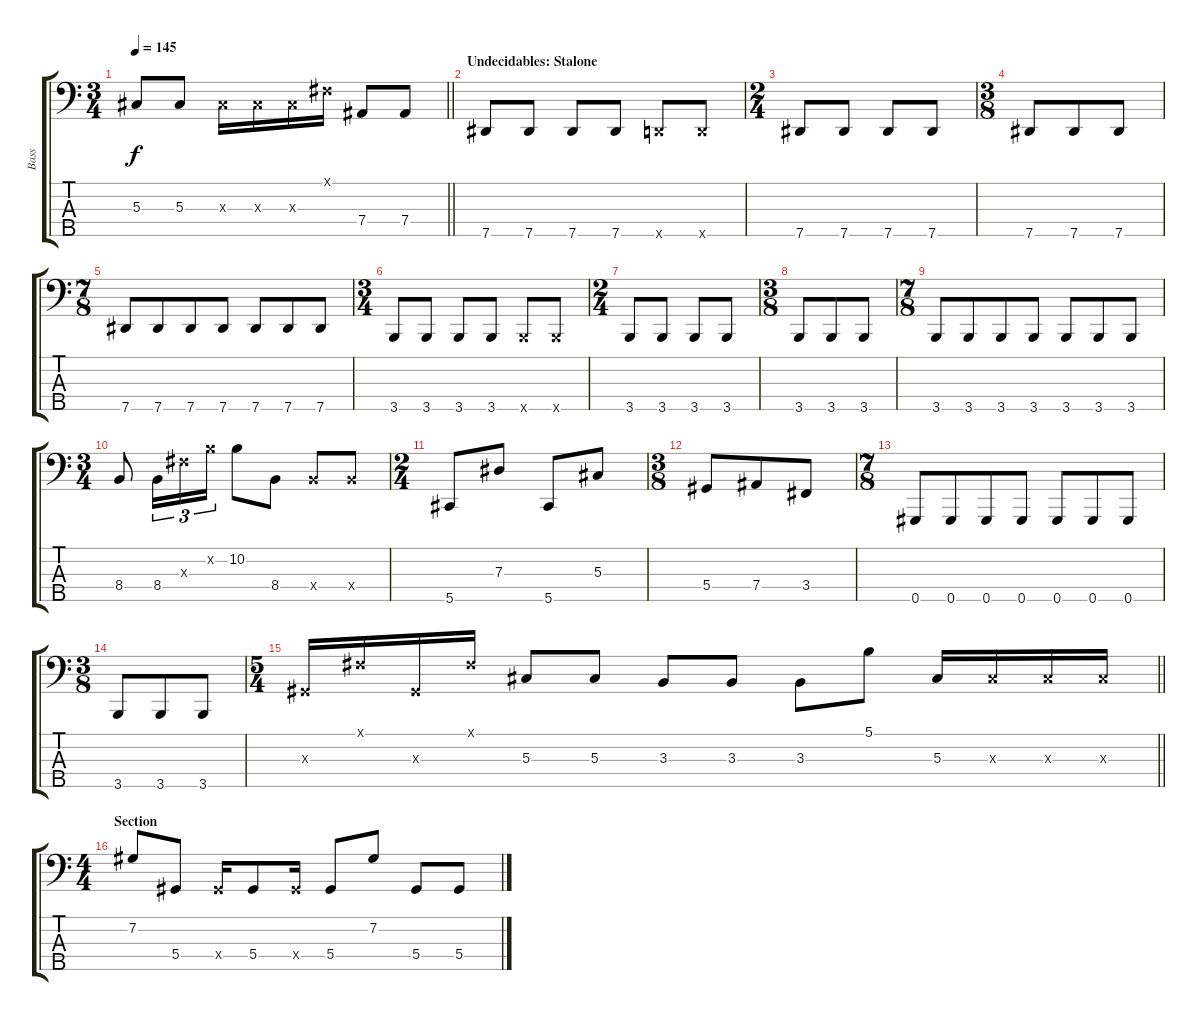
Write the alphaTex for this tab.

\track ("Bass" "Bass") {instrument slapbass1}
\staff {score tabs}
\tuning (Gb2 Db2 Ab1 Eb1 Ab0) {hide}
\ts (3 4)
\tempo 145
\clef f4
\barLineRight lightlight
\ks c
5.3.8{dy f} 5.3.8 5.3{x}.16 5.3{x}.16 5.3{x}.16 0.1{x}.16 7.4.8 7.4.8 |
\section ("" "Undecidables: Stalone")
7.5.8{instrument electricbassfinger} 7.5.8 7.5.8 7.5.8 6.5{x}.8 6.5{x}.8 |
\ts (2 4)
7.5.8 7.5.8 7.5.8 7.5.8 |
\ts (3 8)
7.5.8 7.5.8 7.5.8 |
\ts (7 8)
7.5.8 7.5.8 7.5.8 7.5.8 7.5.8 7.5.8 7.5.8 |
\ts (3 4)
3.5.8 3.5.8 3.5.8 3.5.8 3.5{x}.8 3.5{x}.8 |
\ts (2 4)
3.5.8 3.5.8 3.5.8 3.5.8 |
\ts (3 8)
3.5.8 3.5.8 3.5.8 |
\ts (7 8)
3.5.8 3.5.8 3.5.8 3.5.8 3.5.8 3.5.8 3.5.8 |
\ts (3 4)
8.4.8{instrument slapbass1} 8.4.16{tu (3 2)} 10.3{x}.16{tu (3 2)} 10.2{x}.16{tu (3 2)} 10.2.8 8.4.8 8.4{x}.8 8.4{x}.8 |
\ts (2 4)
5.5.8{instrument electricbassfinger} 7.3.8 5.5.8 5.3.8 |
\ts (3 8)
5.4.8 7.4.8 3.4.8 |
\ts (7 8)
0.5.8 0.5.8 0.5.8 0.5.8 0.5.8 0.5.8 0.5.8 |
\ts (3 8)
3.5.8 3.5.8 3.5.8 |
\ts (5 4)
\barLineRight lightlight
0.3{x}.16 0.1{x}.16 0.3{x}.16 0.1{x}.16 5.3.8 5.3.8 3.3.8 3.3.8 3.3.8{instrument slapbass1} 5.1.8 5.3.16 5.3{x}.16 5.3{x}.16 5.3{x}.16 |
\ts (4 4)
\section ("" "Section")
7.2.8 5.4.8 5.4{x}.16 5.4.8 5.4{x}.16 5.4.8 7.2.8 5.4.8 5.4.8
